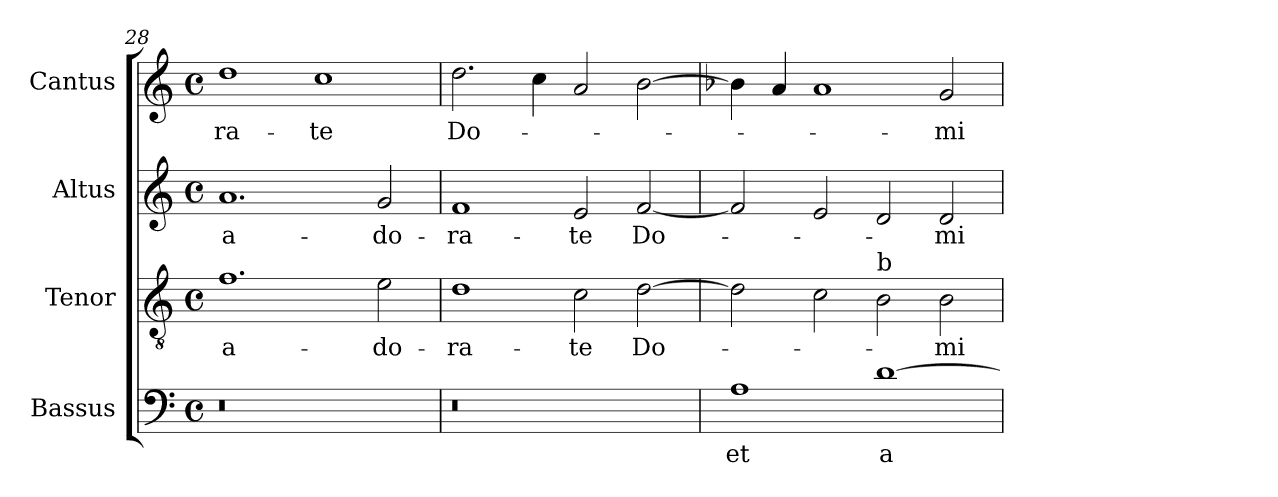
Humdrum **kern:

**kern	**text	**kern	**text	**kern	**text	**kern	**text
*part4	*part4	*part3	*part3	*part2	*part2	*part1	*part1
*staff4	*staff4	*staff3	*staff3	*staff2	*staff2	*staff1	*staff1
*I"Bassus	*	*I"Tenor	*	*I"Altus	*	*I"Cantus	*
*clefF4	*	*clefGv2	*	*clefG2	*	*clefG2	*
*M4/4	*	*M4/4	*	*M4/4	*	*M4/4	*
*met(c)	*	*met(c)	*	*met(c)	*	*met(c)	*
=28	=28	=28	=28	=28	=28	=28	=28
!	!	!	!LO:LY:b:cj	!	!LO:LY:b:cj	!	!LO:LY:b:cj
0r	.	1.f	a-	1.a	a-	1dd	-ra-
!	!	!	!	!	!	!	!LO:LY:b:cj
.	.	.	.	.	.	1cc	-te
!	!	!	!LO:LY:b:cj	!	!LO:LY:b:cj	!	!
.	.	2e\	-do-	2g/	-do-	.	.
=29	=29	=29	=29	=29	=29	=29	=29
!	!	!	!LO:LY:b:cj	!	!LO:LY:b:cj	!	!LO:LY:b
0r	.	1d	-ra-	1f	-ra-	2.dd\	Do-
.	.	.	.	.	.	4cc\	.
!	!	!	!LO:LY:b:cj	!	!LO:LY:b:cj	!	!
.	.	2c\	-te	2e/	-te	2a/	.
!	!	!	!LO:LY:b	!	!LO:LY:b	!	!
.	.	[>2d\	Do-	[<2f/	Do-	[>2b\	.
=30	=30	=30	=30	=30	=30	=30	=30
*	*	*	*	*	*	*k[b-]	*
*	*	*	*	*	*	*F:	*
!	!LO:LY:b:cj	!	!	!	!	!	!
1A	et	2d\]	.	2f/]	.	4b\]	.
.	.	.	.	.	.	4a/	.
.	.	2c\	.	2e/	.	1a	.
!	!	!LO:TX:a:t=b	!	!	!	!	!
!	!LO:LY:b:rj	!	!	!	!	!	!
[>1d	a-	2B\	.	2d/	.	.	.
!	!	!	!LO:LY:b:cj	!	!LO:LY:b:cj	!	!LO:LY:b:cj
.	.	2B\	-mi-	2d/	-mi-	2g/	-mi-
=	=	=	=	=	=	=	=
*-	*-	*-	*-	*-	*-	*-	*-
